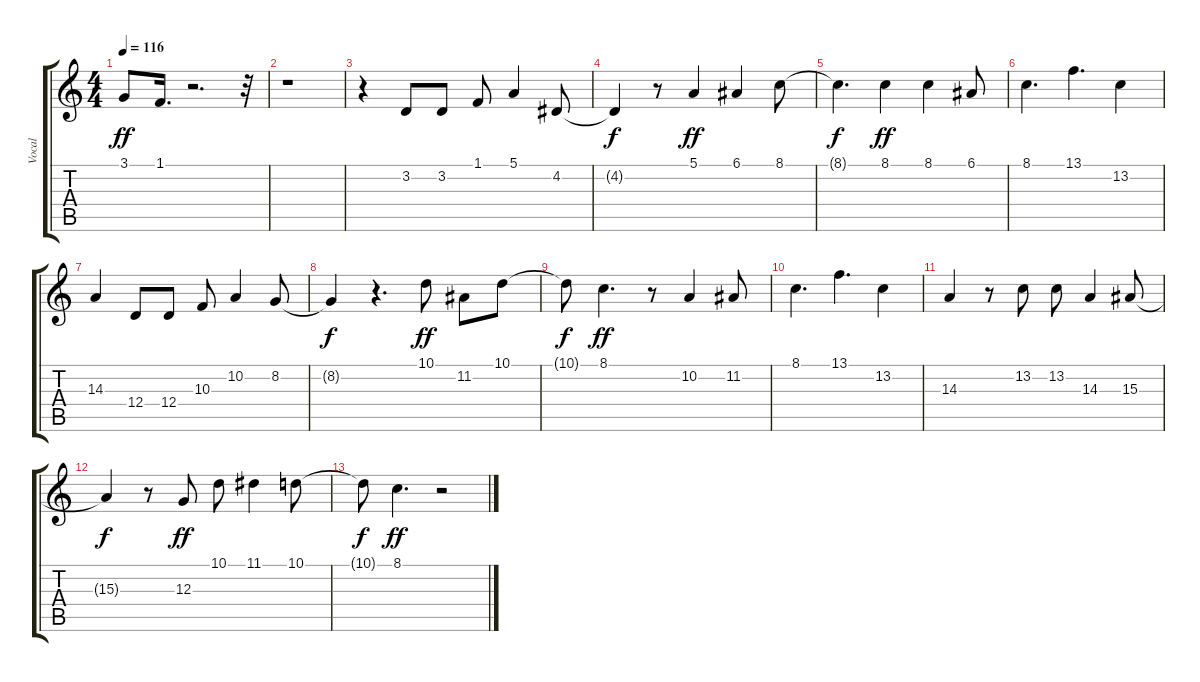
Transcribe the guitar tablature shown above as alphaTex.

\track ("Vocal" "Vocal") {instrument lead4chiff}
\staff {score tabs}
\tuning (E4 B3 G3 D3 A2 E2) {hide}
\ts (4 4)
\tempo 116
\clef g2
\ks c
3.1.8{dy ff} 1.1.16{d} r.2{d} r.32 |
r.1 |
r.4 3.2.8 3.2.8 1.1.8 5.1.4 4.2.8 |
4.2{t}.4{dy f} r.8 5.1.4{dy ff} 6.1.4 8.1.8 |
8.1{t}.4{d dy f} 8.1.4{dy ff} 8.1.4 6.1.8 |
8.1.4{d} 13.1.4{d} 13.2.4 |
14.3.4 12.4.8 12.4.8 10.3.8 10.2.4 8.2.8 |
8.2{t}.4{dy f} r.4{d} 10.1.8{dy ff} 11.2.8 10.1.8 |
10.1{t}.8{dy f} 8.1.4{d dy ff} r.8 10.2.4 11.2.8 |
8.1.4{d} 13.1.4{d} 13.2.4 |
14.3.4 r.8 13.2.8 13.2.8 14.3.4 15.3.8 |
15.3{t}.4{dy f} r.8 12.3.8{dy ff} 10.1.8 11.1.4 10.1.8 |
10.1{t}.8{dy f} 8.1.4{d dy ff} r.2
